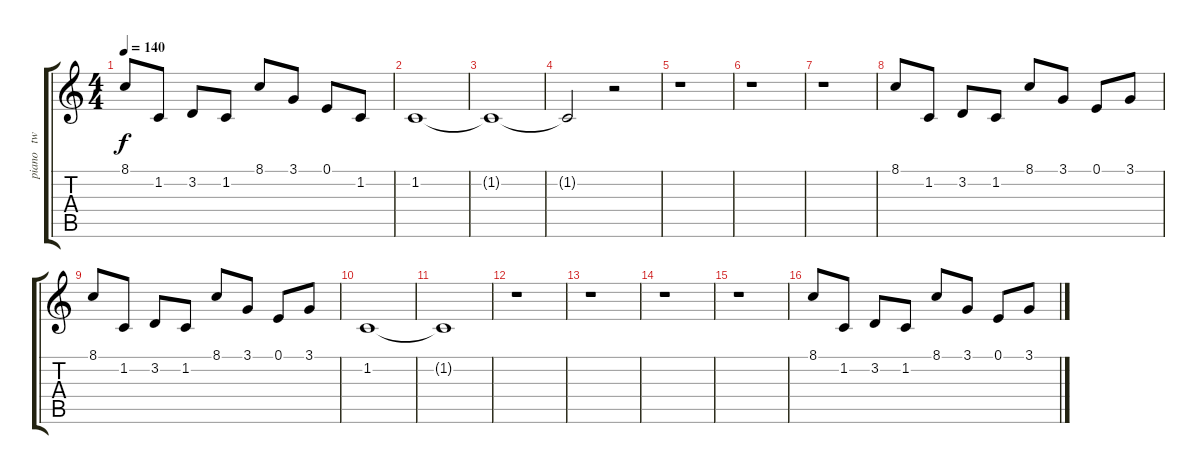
\track ("piano   two" "piano   tw") {instrument brightacousticpiano}
\staff {score tabs}
\tuning (E4 B3 G3 D3 A2 E2) {hide}
\ts (4 4)
\tempo 140
\clef g2
\ks c
8.1.8{dy f} 1.2.8 3.2.8 1.2.8 8.1.8 3.1.8 0.1.8 1.2.8 |
1.2.1 |
1.2{t}.1 |
1.2{t}.2 r.2 |
r.1 |
r.1 |
r.1 |
8.1.8 1.2.8 3.2.8 1.2.8 8.1.8 3.1.8 0.1.8 3.1.8 |
8.1.8 1.2.8 3.2.8 1.2.8 8.1.8 3.1.8 0.1.8 3.1.8 |
1.2.1 |
1.2{t}.1 |
r.1 |
r.1 |
r.1 |
r.1 |
8.1.8 1.2.8 3.2.8 1.2.8 8.1.8 3.1.8 0.1.8 3.1.8
